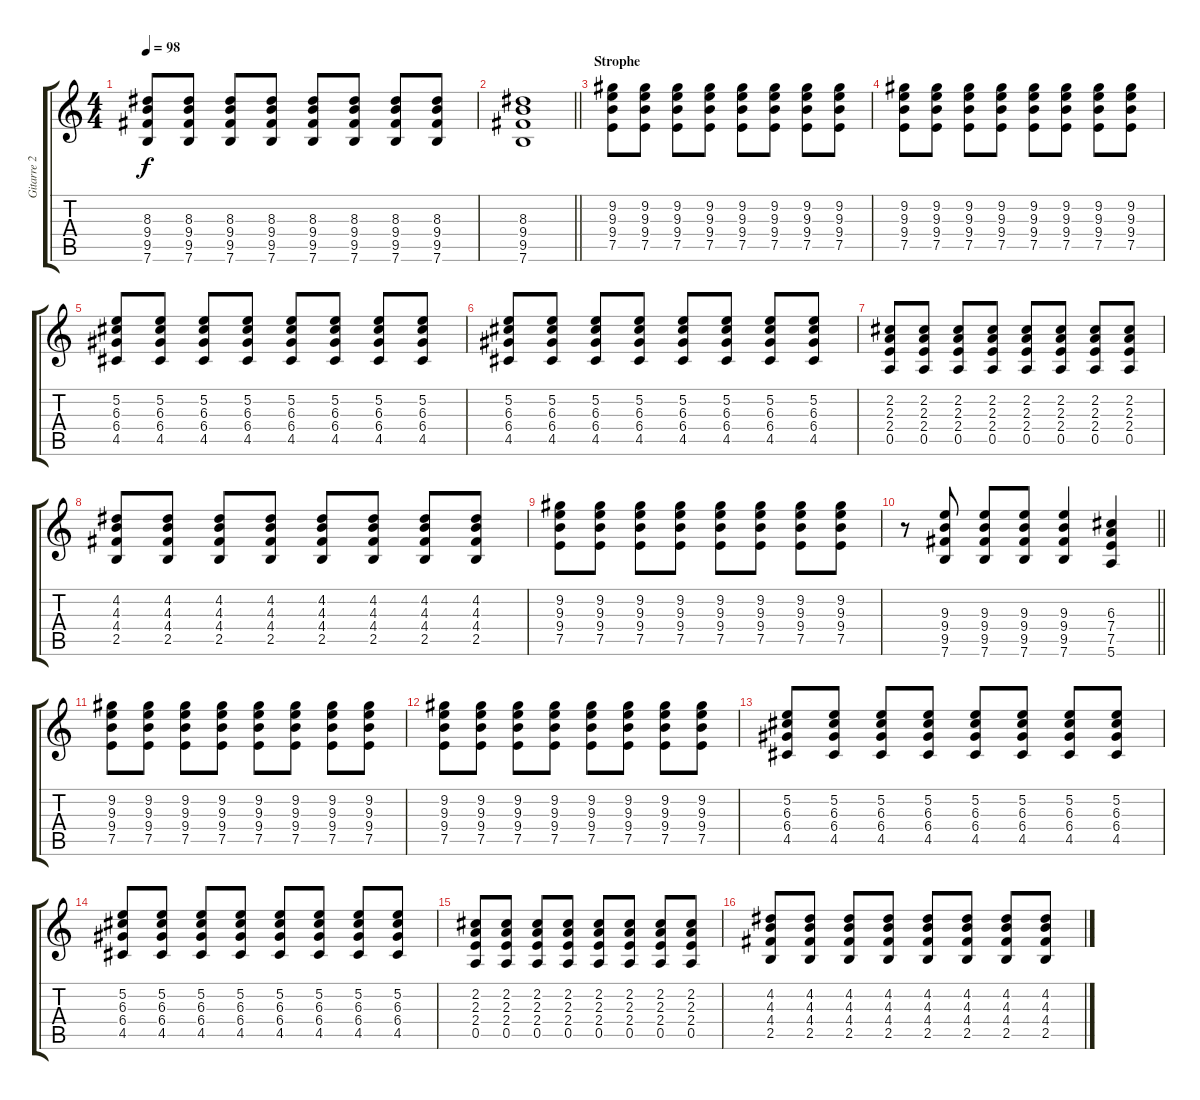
\track ("Gitarre 2 (Clean)" "Gitarre 2 ") {instrument acousticguitarnylon}
\staff {score tabs}
\tuning (E4 B3 G3 D3 A2 E2) {hide}
\ts (4 4)
\tempo 98
\clef g2
\ks c
(8.3 9.4 9.5 7.6).8{dy f} (8.3 9.4 9.5 7.6).8 (8.3 9.4 9.5 7.6).8 (8.3 9.4 9.5 7.6).8 (8.3 9.4 9.5 7.6).8 (8.3 9.4 9.5 7.6).8 (8.3 9.4 9.5 7.6).8 (8.3 9.4 9.5 7.6).8 |
\barLineRight lightlight
(8.3 9.4 9.5 7.6).1 |
\section ("" "Strophe")
(9.2 9.3 9.4 7.5).8 (9.2 9.3 9.4 7.5).8 (9.2 9.3 9.4 7.5).8 (9.2 9.3 9.4 7.5).8 (9.2 9.3 9.4 7.5).8 (9.2 9.3 9.4 7.5).8 (9.2 9.3 9.4 7.5).8 (9.2 9.3 9.4 7.5).8 |
(9.2 9.3 9.4 7.5).8 (9.2 9.3 9.4 7.5).8 (9.2 9.3 9.4 7.5).8 (9.2 9.3 9.4 7.5).8 (9.2 9.3 9.4 7.5).8 (9.2 9.3 9.4 7.5).8 (9.2 9.3 9.4 7.5).8 (9.2 9.3 9.4 7.5).8 |
(5.2 6.3 6.4 4.5).8 (5.2 6.3 6.4 4.5).8 (5.2 6.3 6.4 4.5).8 (5.2 6.3 6.4 4.5).8 (5.2 6.3 6.4 4.5).8 (5.2 6.3 6.4 4.5).8 (5.2 6.3 6.4 4.5).8 (5.2 6.3 6.4 4.5).8 |
(5.2 6.3 6.4 4.5).8 (5.2 6.3 6.4 4.5).8 (5.2 6.3 6.4 4.5).8 (5.2 6.3 6.4 4.5).8 (5.2 6.3 6.4 4.5).8 (5.2 6.3 6.4 4.5).8 (5.2 6.3 6.4 4.5).8 (5.2 6.3 6.4 4.5).8 |
(2.2 2.3 2.4 0.5).8 (2.2 2.3 2.4 0.5).8 (2.2 2.3 2.4 0.5).8 (2.2 2.3 2.4 0.5).8 (2.2 2.3 2.4 0.5).8 (2.2 2.3 2.4 0.5).8 (2.2 2.3 2.4 0.5).8 (2.2 2.3 2.4 0.5).8 |
(4.2 4.3 4.4 2.5).8 (4.2 4.3 4.4 2.5).8 (4.2 4.3 4.4 2.5).8 (4.2 4.3 4.4 2.5).8 (4.2 4.3 4.4 2.5).8 (4.2 4.3 4.4 2.5).8 (4.2 4.3 4.4 2.5).8 (4.2 4.3 4.4 2.5).8 |
(9.2 9.3 9.4 7.5).8 (9.2 9.3 9.4 7.5).8 (9.2 9.3 9.4 7.5).8 (9.2 9.3 9.4 7.5).8 (9.2 9.3 9.4 7.5).8 (9.2 9.3 9.4 7.5).8 (9.2 9.3 9.4 7.5).8 (9.2 9.3 9.4 7.5).8 |
\barLineRight lightlight
r.8 (9.3 9.4 9.5 7.6).8 (9.3 9.4 9.5 7.6).8 (9.3 9.4 9.5 7.6).8 (9.3 9.4 9.5 7.6).4 (6.3 7.4 7.5 5.6).4 |
(9.2 9.3 9.4 7.5).8 (9.2 9.3 9.4 7.5).8 (9.2 9.3 9.4 7.5).8 (9.2 9.3 9.4 7.5).8 (9.2 9.3 9.4 7.5).8 (9.2 9.3 9.4 7.5).8 (9.2 9.3 9.4 7.5).8 (9.2 9.3 9.4 7.5).8 |
(9.2 9.3 9.4 7.5).8 (9.2 9.3 9.4 7.5).8 (9.2 9.3 9.4 7.5).8 (9.2 9.3 9.4 7.5).8 (9.2 9.3 9.4 7.5).8 (9.2 9.3 9.4 7.5).8 (9.2 9.3 9.4 7.5).8 (9.2 9.3 9.4 7.5).8 |
(5.2 6.3 6.4 4.5).8 (5.2 6.3 6.4 4.5).8 (5.2 6.3 6.4 4.5).8 (5.2 6.3 6.4 4.5).8 (5.2 6.3 6.4 4.5).8 (5.2 6.3 6.4 4.5).8 (5.2 6.3 6.4 4.5).8 (5.2 6.3 6.4 4.5).8 |
(5.2 6.3 6.4 4.5).8 (5.2 6.3 6.4 4.5).8 (5.2 6.3 6.4 4.5).8 (5.2 6.3 6.4 4.5).8 (5.2 6.3 6.4 4.5).8 (5.2 6.3 6.4 4.5).8 (5.2 6.3 6.4 4.5).8 (5.2 6.3 6.4 4.5).8 |
(2.2 2.3 2.4 0.5).8 (2.2 2.3 2.4 0.5).8 (2.2 2.3 2.4 0.5).8 (2.2 2.3 2.4 0.5).8 (2.2 2.3 2.4 0.5).8 (2.2 2.3 2.4 0.5).8 (2.2 2.3 2.4 0.5).8 (2.2 2.3 2.4 0.5).8 |
(4.2 4.3 4.4 2.5).8 (4.2 4.3 4.4 2.5).8 (4.2 4.3 4.4 2.5).8 (4.2 4.3 4.4 2.5).8 (4.2 4.3 4.4 2.5).8 (4.2 4.3 4.4 2.5).8 (4.2 4.3 4.4 2.5).8 (4.2 4.3 4.4 2.5).8
